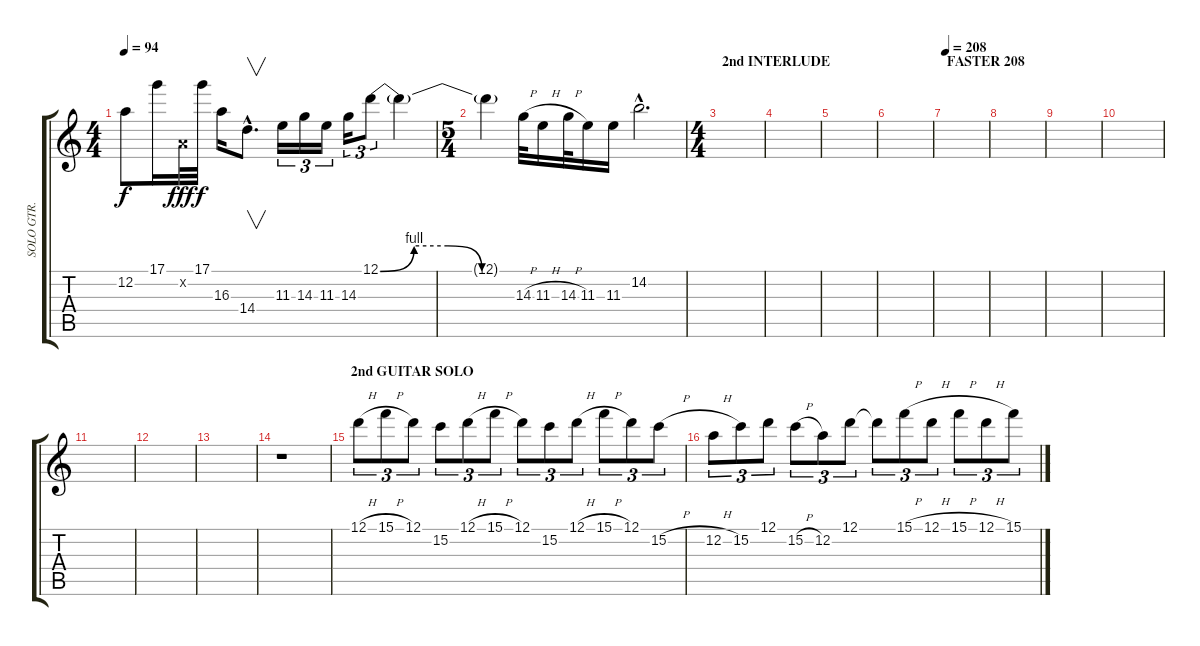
\track ("SOLO GTR. " "SOLO GTR. ") {instrument distortionguitar}
\staff {score tabs}
\tuning (D4 A3 F3 C3 G2 D2) {hide}
\ts (4 4)
\tempo 94
\clef g2
\ks c
12.2{t}.8{dy f} 17.1.16 0.2{x}.32{dy fff} 17.1.32{dy f} 16.3.16{volume 13 instrument distortionguitar} 14.4{hac}.8{v d} 11.3.16{tu (3 2)} 14.3.16{tu (3 2)} 11.3.16{tu (3 2)} 14.3.16{tu (3 2)} 12.1{be (custom 0 0 15 4 30 4 45 0 60 0)}.8{tu (3 2) volume 15 instrument guitarharmonics} 12.1{t}.4 |
\ts (5 4)
12.1{t}.4 14.3{h}.32{volume 13 instrument distortionguitar} 11.3{h}.16 14.3{h}.32 11.3.16 11.3.16 14.2{hac}.2{d volume 15 instrument guitarharmonics} |
\ts (4 4)
\section ("" "2nd INTERLUDE")
|
|
|
|
\section ("" "FASTER 208")
\tempo 208
|
|
|
|
|
|
|
r.1 |
\section ("" "2nd GUITAR SOLO")
12.1{h}.8{tu (3 2) volume 16 instrument distortionguitar} 15.1{h}.8{tu (3 2)} 12.1.8{tu (3 2)} 15.2.8{tu (3 2)} 12.1{h}.8{tu (3 2)} 15.1{h}.8{tu (3 2)} 12.1.8{tu (3 2)} 15.2.8{tu (3 2)} 12.1{h}.8{tu (3 2)} 15.1{h}.8{tu (3 2)} 12.1.8{tu (3 2)} 15.2{h}.8{tu (3 2)} |
12.2{h}.8{tu (3 2)} 15.2.8{tu (3 2)} 12.1.8{tu (3 2)} 15.2{h}.8{tu (3 2)} 12.2.8{tu (3 2)} 12.1.8{tu (3 2)} 12.1{t}.8{tu (3 2)} 15.1{h}.8{tu (3 2)} 12.1{h}.8{tu (3 2)} 15.1{h}.8{tu (3 2)} 12.1{h}.8{tu (3 2)} 15.1{h}.8{tu (3 2)}
